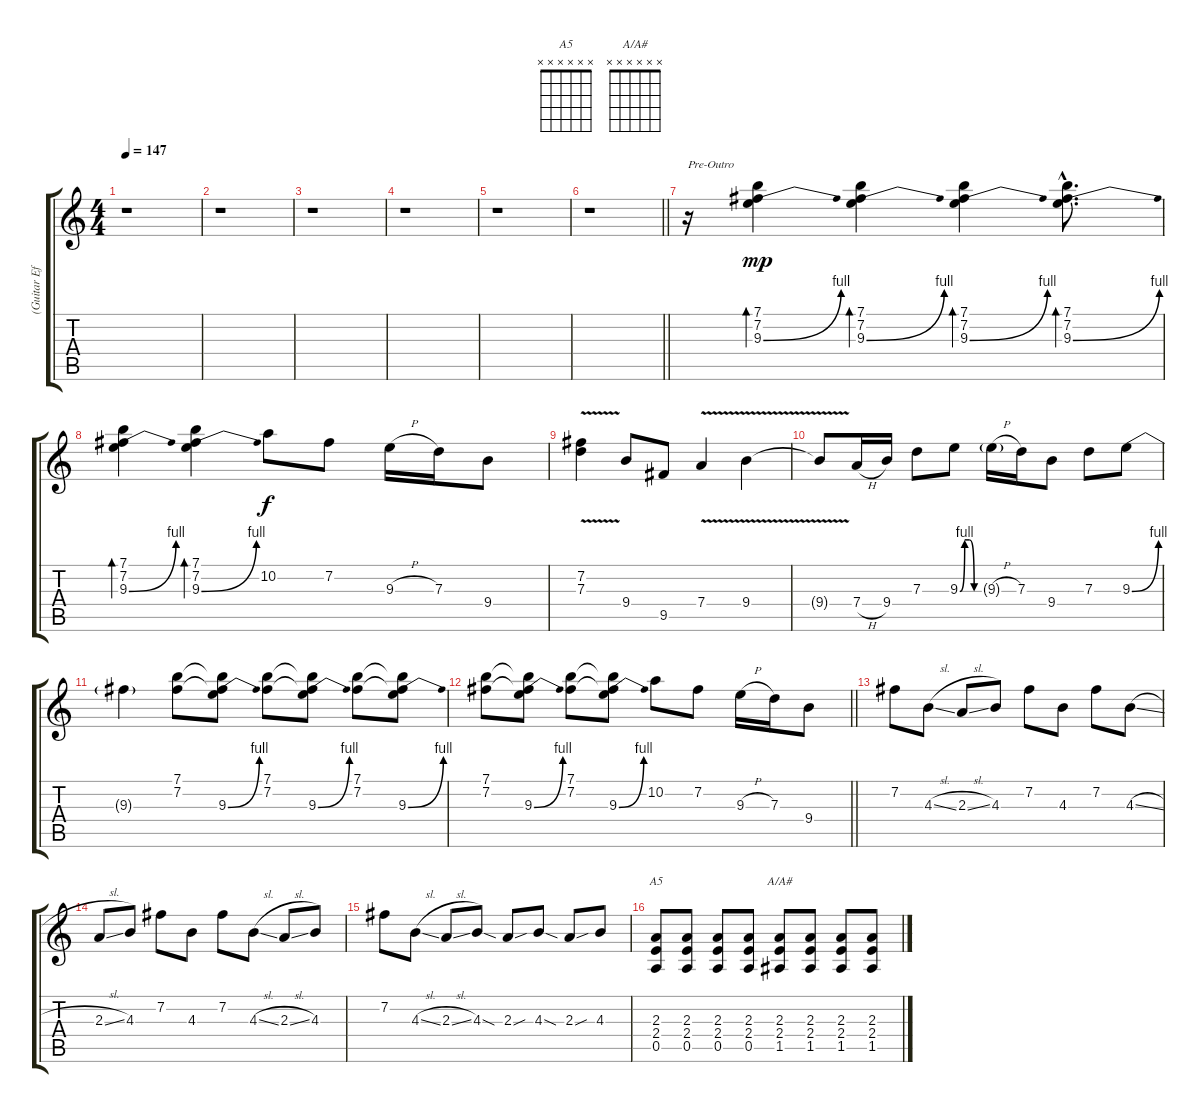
\track ("(Guitar Effects)" "(Guitar Ef") {instrument overdrivenguitar}
\staff {score tabs}
\tuning (E4 B3 G3 D3 A2 E2) {hide}
\chord ("A5" x x x x x x)
\chord ("A/A#" x x x x x x)
\ts (4 4)
\tempo 147
\clef g2
\ks c
r.1{dy f} |
r.1 |
r.1 |
r.1 |
r.1 |
\barLineRight lightlight
r.1 |
r.16{txt "Pre-Outro"} (7.1 7.2 9.3{be (bend 0 0 60 4)}).4{bd 30 dy mp} (7.1 7.2 9.3{be (bend 0 0 60 4)}).4{bd 30} (7.1 7.2 9.3{be (bend 0 0 60 4)}).4{bd 30} (7.1{hac} 7.2{hac} 9.3{be (bend 0 0 60 4) hac}).8{d bd 30} |
(7.1 7.2 9.3{be (bend 0 0 60 4)}).4{bd 30} (7.1 7.2 9.3{be (bend 0 0 60 4)}).4{bd 30} 10.2.8{dy f} 7.2.8 9.3{h}.16 7.3.16 9.4.8 |
(7.2 7.3{v}).4 9.4.8 9.5.8 7.4{v}.4 9.4{v}.4 |
9.4{t}.8 7.4{h}.16 9.4.16 7.3.8 9.3{be (custom 0 0 15 4 30 4 45 0 60 0)}.8 9.3{h g}.16 7.3.16 9.4.8 7.3.8 9.3{be (bend 0 0 60 4)}.8 |
9.3{t}.4 (7.1 7.2).8 (7.1{t} 7.2{t} 9.3{be (bend 0 0 60 4)}).8 (7.1 7.2).8 (7.1{t} 7.2{t} 9.3{be (bend 0 0 60 4)}).8 (7.1 7.2).8 (7.1{t} 7.2{t} 9.3{be (bend 0 0 60 4)}).8 |
\barLineRight lightlight
(7.1 7.2).8 (7.1{t} 7.2{t} 9.3{be (bend 0 0 60 4)}).8 (7.1 7.2).8 (7.1{t} 7.2{t} 9.3{be (bend 0 0 60 4)}).8 10.2.8 7.2.8 9.3{h}.16 7.3.16 9.4.8 |
7.2.8 4.3{sl}.8 2.3{sl}.8 4.3.8 7.2.8 4.3.8 7.2.8 4.3{sl}.8 |
2.3{sl}.8 4.3.8 7.2.8 4.3.8 7.2.8 4.3{sl}.8 2.3{sl}.8 4.3.8 |
7.2.8 4.3{sl}.8 2.3{sl}.8 4.3{sod}.8 2.3{sou}.8 4.3{sod}.8 2.3{sou}.8 4.3.8 |
(2.3 2.4 0.5).8{ch "A5"} (2.3 2.4 0.5).8 (2.3 2.4 0.5).8 (2.3 2.4 0.5).8 (2.3 2.4 1.5).8{ch "A/A#"} (2.3 2.4 1.5).8 (2.3 2.4 1.5).8 (2.3 2.4 1.5).8
